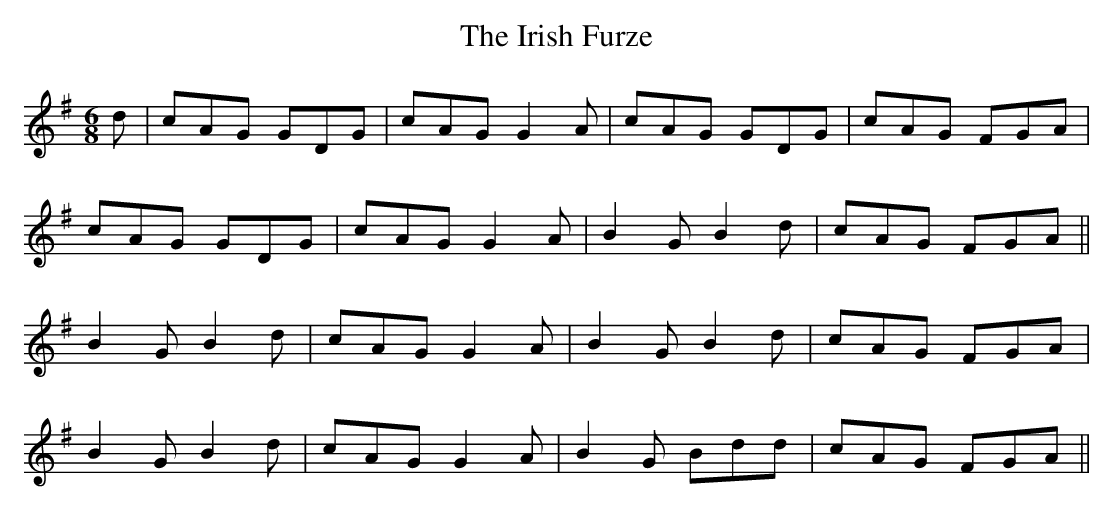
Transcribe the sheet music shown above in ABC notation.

X:1
T:Irish Furze, The
M:6/8
L:1/8
K:G
d|cAG GDG|cAG G2A|cAG GDG|cAG FGA|
cAG GDG |cAG G2A|B2G B2d|cAG FGA||
B2G B2d|cAG G2A|B2G B2d|cAG FGA|
B2G B2d|cAG G2A|B2G Bdd|cAG FGA||
